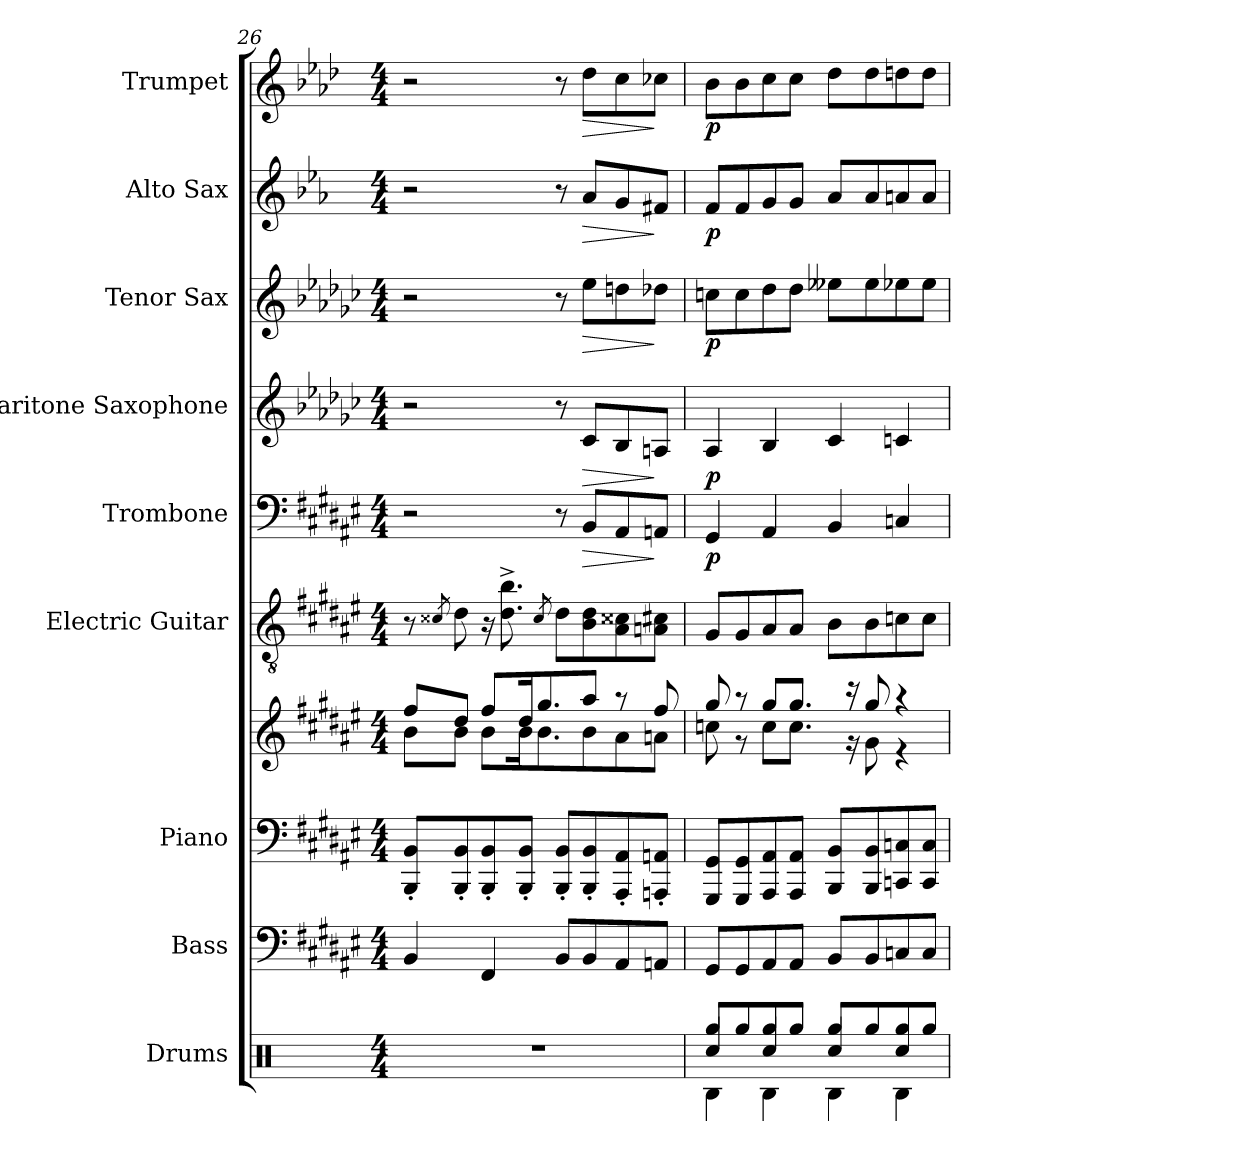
**kern	**kern	**kern	**kern	**kern	**kern	**dynam	**kern	**dynam	**kern	**dynam	**kern	**dynam	**kern	**dynam
*part9	*part8	*part7	*part7	*part6	*part5	*part5	*part4	*part4	*part3	*part3	*part2	*part2	*part1	*part1
*staff10	*staff9	*staff8	*staff7	*staff6	*staff5	*staff5	*staff4	*staff4	*staff3	*staff3	*staff2	*staff2	*staff1	*staff1
*I"Drums	*I"Bass	*I"Piano	*	*I"Electric Guitar	*I"Trombone	*	*I"Baritone Saxophone	*	*I"Tenor Sax	*	*I"Alto Sax	*	*I"Trumpet	*
*I'Drums	*I'Bass	*I'Piano	*	*I'El. Guit.	*I'Tbn.	*	*I'Bar. Sax.	*	*I'Tenor	*	*I'Alto	*	*I'Tpt.	*
*clefX	*clefF4	*clefF4	*clefG2	*clefGv2	*clefF4	*	*clefG2	*	*clefG2	*	*clefG2	*	*clefG2	*
*	*ITrd7c12	*	*	*	*	*	*ITrd12c21	*	*ITrd8c14	*	*ITrd5c9	*	*ITrd1c2	*
*k[]	*k[f#c#g#d#a#e#]	*k[f#c#g#d#a#e#]	*k[f#c#g#d#a#e#]	*k[f#c#g#d#a#e#]	*k[f#c#g#d#a#e#]	*	*k[b-e-a-d-g-c-]	*	*k[b-e-a-d-g-c-]	*	*k[b-e-a-d-g-c-]	*	*k[b-e-a-d-g-c-]	*
*M4/4	*M4/4	*M4/4	*M4/4	*M4/4	*M4/4	*	*M4/4	*	*M4/4	*	*M4/4	*	*M4/4	*
=26	=26	=26	=26	=26	=26	=26	=26	=26	=26	=26	=26	=26	=26	=26
*	*	*	*^	*	*	*	*	*	*	*	*	*	*	*
1r	4BBB/	8BBB/' 8BB/'L	8ff#/L	8b\L	8r	2r	.	2r	.	2r	.	2r	.	2r	.
.	.	.	.	.	8qc##X/	.	.	.	.	.	.	.	.	.	.
.	.	8BBB/' 8BB/'	8dd#/J	8b\J	8d#\	.	.	.	.	.	.	.	.	.	.
.	4FFF#/	8BBB/' 8BB/'	8ff#/L	8b\L	16r	.	.	.	.	.	.	.	.	.	.
.	.	.	.	.	8.d#\^ 8.b\^	.	.	.	.	.	.	.	.	.	.
.	.	8BBB/' 8BB/'J	16dd#/K	16b\K	.	.	.	.	.	.	.	.	.	.	.
.	.	.	8.gg#/	8.b\	.	.	.	.	.	.	.	.	.	.	.
.	.	.	.	.	8qc##/	.	.	.	.	.	.	.	.	.	.
.	8BBB/L	8BBB/' 8BB/'L	.	.	8d#\L	8r	.	8r	.	8r	.	8r	.	8r	.
!	!	!	!	!	!	!	!LO:HP:b	!	!LO:HP:b	!	!LO:HP:b	!	!LO:HP:b	!	!LO:HP:b
.	8BBB/	8BBB/' 8BB/'	8aa#/J	8b\	8B\ 8d#\	8BB/L	>	8C-/L	>	8e-\L	>	8c-/L	>	8cc-\L	>
.	8AAA#/	8AAA#/' 8AA#/'	8r	8a#\	8A#\ 8c##\	8AA#/	.	8BB-/	.	8dn\	.	8B-/	.	8b-\	.
.	8AAAn/J	8AAAn/' 8AAn/'J	8ff#/	8an\J	8An\ 8c#X\J	8AAn/J	]	8AAn/J	]	8d-X\J	]	8An/J	]	8b--X\J	]
!!LO:PB:g=z
=27	=27	=27	=27	=27	=27	=27	=27	=27	=27	=27	=27	=27	=27	=27	=27
*^	*	*	*	*	*	*	*	*	*	*	*	*	*	*	*
*	*^	*	*	*	*	*	*	*	*	*	*	*	*	*	*	*
!	!	!	!	!	!	!	!	!	!LO:DY:b	!	!LO:DY:b	!	!LO:DY:b	!	!LO:DY:b	!	!LO:DY:b
8Rgg/L	4Rcc/	4RB\	8GGG#/L	8GGG#/ 8GG#/L	8gg#/	8ccn\	8G#/L	4GG#/	p	4AA-/	p	8cn\L	p	8A-/L	p	8a-\L	p
8Rgg/	.	.	8GGG#/	8GGG#/ 8GG#/	8r	8r	8G#/	.	.	.	.	8c\	.	8A-/	.	8a-\	.
8Rgg/	4Rcc/	4RB\	8AAA#/	8AAA#/ 8AA#/	8gg#/L	8cc\L	8A#/	4AA#/	.	4BB-/	.	8d-\	.	8B-/	.	8b-\	.
8Rgg/J	.	.	8AAA#/J	8AAA#/ 8AA#/J	8.gg#/J	8.cc\J	8A#/J	.	.	.	.	8d-\J	.	8B-/J	.	8b-\J	.
8Rgg/L	4Rcc/	4RB\	8BBB/L	8BBB/ 8BB/L	.	.	8B\L	4BB/	.	4C-/	.	8e--X\L	.	8c-/L	.	8cc-\L	.
.	.	.	.	.	16r	16r	.	.	.	.	.	.	.	.	.	.	.
8Rgg/	.	.	8BBB/	8BBB/ 8BB/	8gg#/	8g#\	8B\	.	.	.	.	8e--\	.	8c-/	.	8cc-\	.
8Rgg/	4Rcc/	4RB\	8CCn/	8CCn/ 8Cn/	4r	4r	8cn\	4Cn/	.	4Cn/	.	8e-X\	.	8cn/	.	8ccn\	.
8Rgg/J	.	.	8CC/J	8CC/ 8C/J	.	.	8c\J	.	.	.	.	8e-\J	.	8c/J	.	8cc\J	.
*v	*v	*v	*	*	*v	*v	*	*	*	*	*	*	*	*	*	*	*
=	=	=	=	=	=	=	=	=	=	=	=	=	=	=
*-	*-	*-	*-	*-	*-	*-	*-	*-	*-	*-	*-	*-	*-	*-
